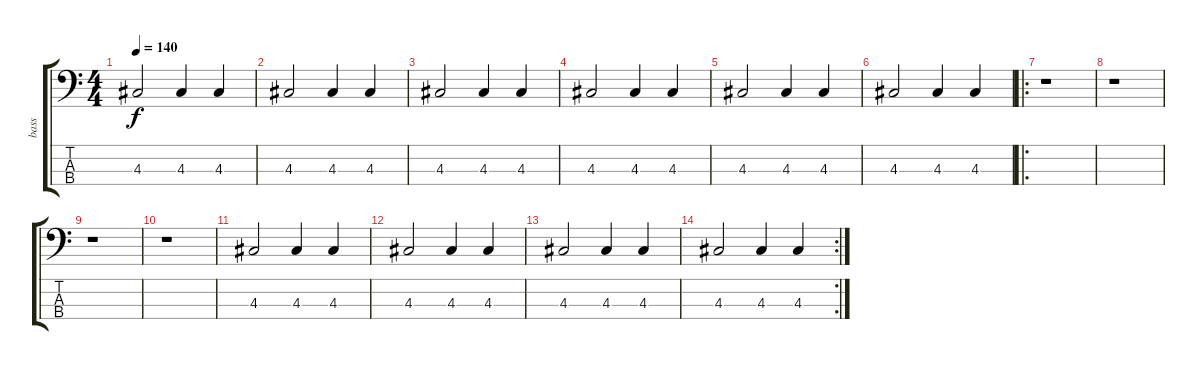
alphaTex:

\track ("bass" "bass") {instrument electricbassfinger}
\staff {score tabs}
\tuning (G2 D2 A1 E1) {hide}
\ts (4 4)
\tempo 140
\clef f4
\ks c
4.3.2{dy f} 4.3.4 4.3.4 |
4.3.2 4.3.4 4.3.4 |
4.3.2 4.3.4 4.3.4 |
4.3.2 4.3.4 4.3.4 |
4.3.2 4.3.4 4.3.4 |
4.3.2 4.3.4 4.3.4 |
\ro
r.1 |
r.1 |
r.1 |
r.1 |
4.3.2 4.3.4 4.3.4 |
4.3.2 4.3.4 4.3.4 |
4.3.2 4.3.4 4.3.4 |
\rc 2
4.3.2 4.3.4 4.3.4
